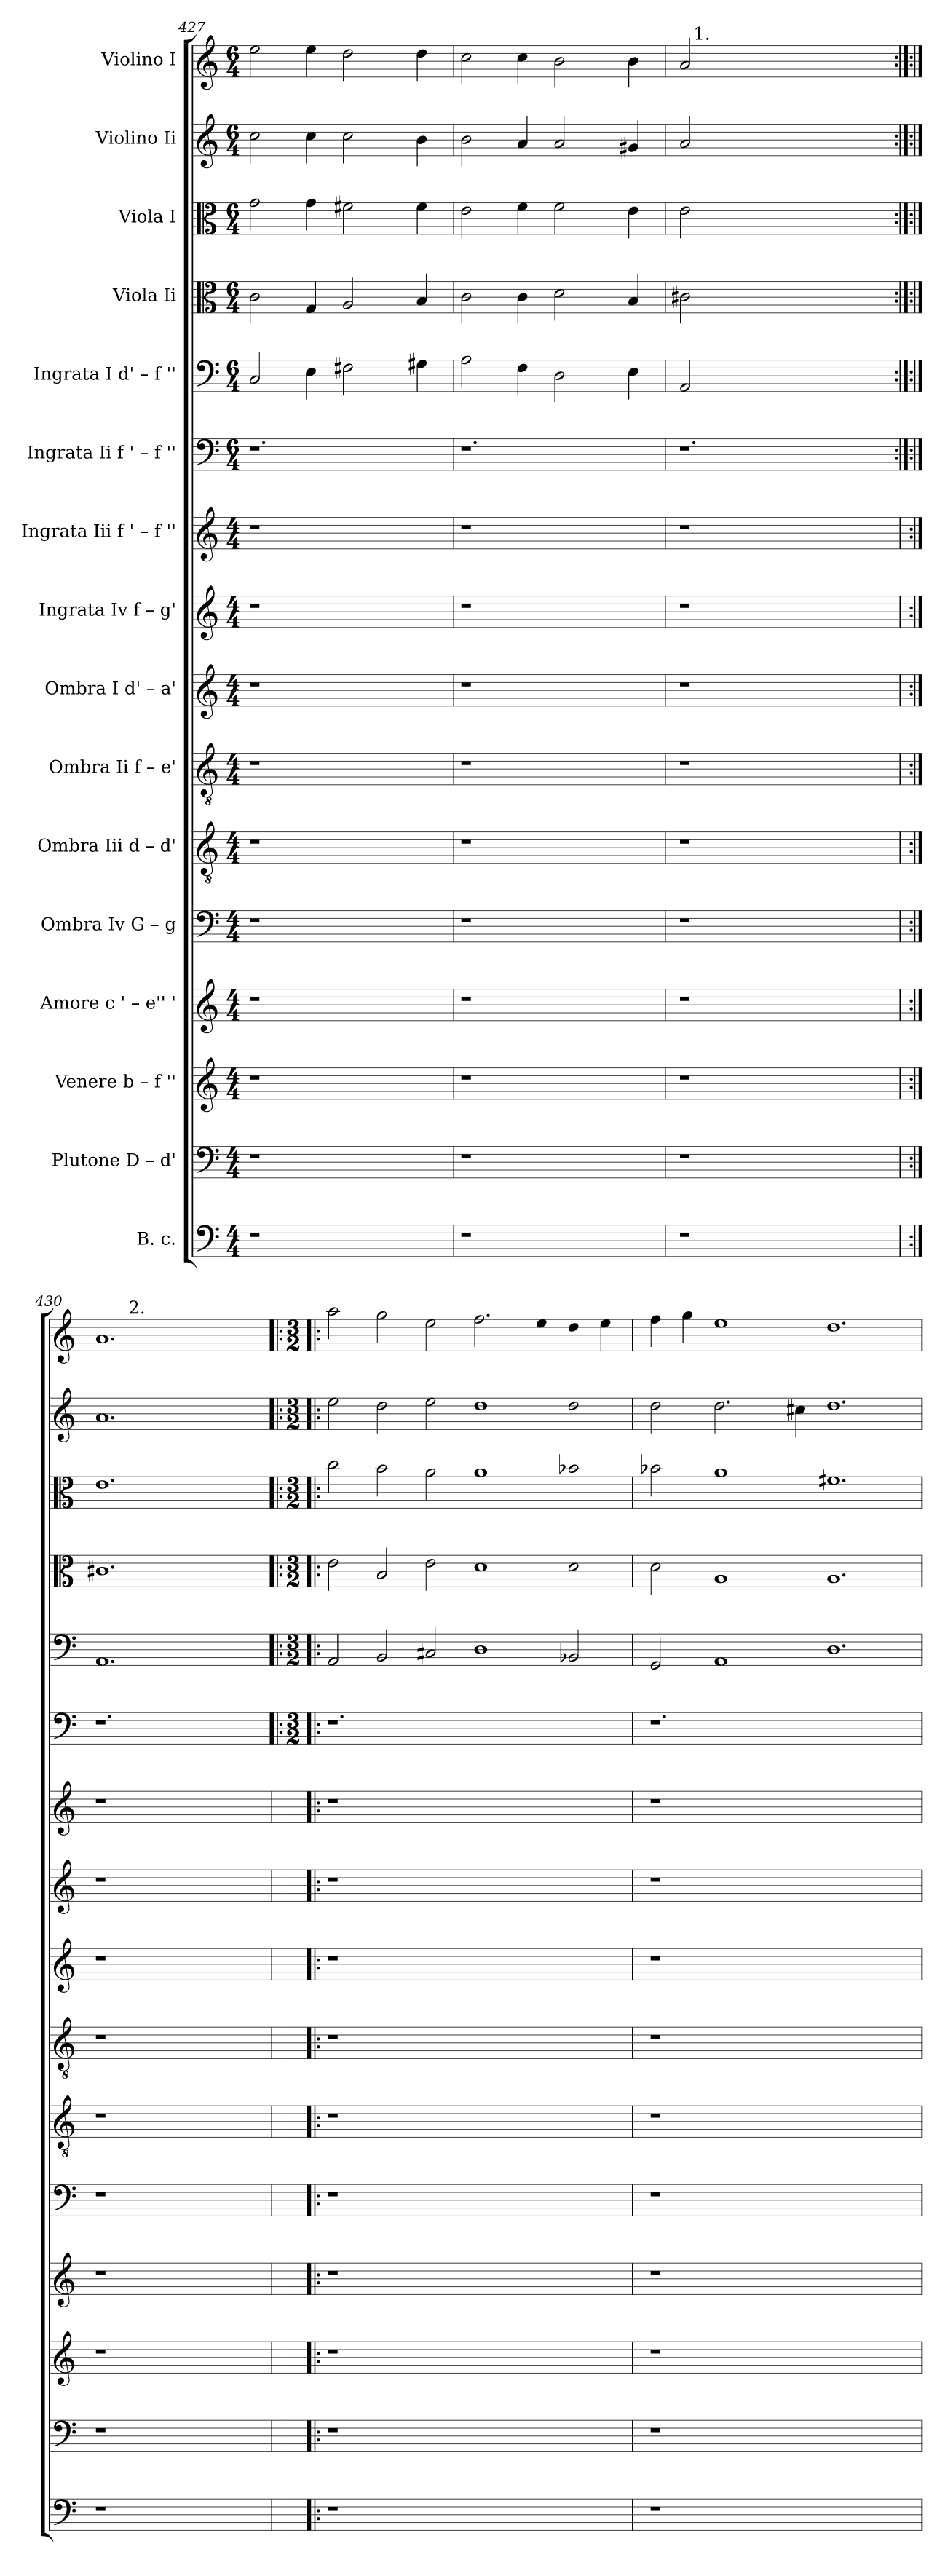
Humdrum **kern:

**kern	**kern	**kern	**kern	**kern	**kern	**kern	**kern	**kern	**kern	**kern	**kern	**kern	**kern	**kern	**kern	**text
*part16	*part15	*part14	*part13	*part12	*part11	*part10	*part9	*part8	*part7	*part6	*part5	*part4	*part3	*part2	*part1	*part1
*staff16	*staff15	*staff14	*staff13	*staff12	*staff11	*staff10	*staff9	*staff8	*staff7	*staff6	*staff5	*staff4	*staff3	*staff2	*staff1	*staff1
*I"B. c.	*I"Plutone  D – d'	*I"Venere  b – f ''	*I"Amore  c ' – e''  '	*I"Ombra Iv  G – g	*I"Ombra Iii  d – d'	*I"Ombra Ii  f – e'	*I"Ombra I  d' – a'	*I"Ingrata Iv  f – g'	*I"Ingrata Iii  f ' – f ''	*I"Ingrata Ii  f ' – f ''	*I"Ingrata I  d' – f ''	*I"Viola Ii	*I"Viola I	*I"Violino Ii	*I"Violino I	*
*clefF4	*clefF4	*clefG2	*clefG2	*clefF4	*clefGv2	*clefGv2	*clefG2	*clefG2	*clefG2	*clefF4	*clefF4	*clefC3	*clefC3	*clefG2	*clefG2	*
*k[]	*k[]	*k[]	*k[]	*k[]	*k[]	*k[]	*k[]	*k[]	*k[]	*k[]	*k[]	*k[]	*k[]	*k[]	*k[]	*
*C:	*C:	*C:	*C:	*C:	*C:	*C:	*C:	*C:	*C:	*C:	*C:	*C:	*C:	*C:	*C:	*
*M4/4	*M4/4	*M4/4	*M4/4	*M4/4	*M4/4	*M4/4	*M4/4	*M4/4	*M4/4	*M6/4	*M6/4	*M6/4	*M6/4	*M6/4	*M6/4	*
=427	=427	=427	=427	=427	=427	=427	=427	=427	=427	=427	=427	=427	=427	=427	=427	=427
!	!	!	!	!	!	!	!	!	!	!	!	!	!	!	!	!LO:LY:b:cj
1r	1r	1r	1r	1r	1r	1r	1r	1r	1r	1.r	2C/	2c\	2g\	2cc\	2ee\	.
!	!	!	!	!	!	!	!	!	!	!	!	!	!	!	!	!LO:LY:b:cj
.	.	.	.	.	.	.	.	.	.	.	4E\	4G/	4g\	4cc\	4ee\	.
!	!	!	!	!	!	!	!	!	!	!	!	!	!	!	!	!LO:LY:b:cj
.	.	.	.	.	.	.	.	.	.	.	2F#X\	2A/	2f#X\	2cc\	2dd\	.
2ryy	2ryy	2ryy	2ryy	2ryy	2ryy	2ryy	2ryy	2ryy	2ryy	.	.	.	.	.	.	.
!	!	!	!	!	!	!	!	!	!	!	!	!	!	!	!	!LO:LY:b:cj
.	.	.	.	.	.	.	.	.	.	.	4G#X\	4B/	4f#\	4b\	4dd\	.
!!LO:PB:g=z
=428	=428	=428	=428	=428	=428	=428	=428	=428	=428	=428	=428	=428	=428	=428	=428	=428
!	!	!	!	!	!	!	!	!	!	!	!	!	!	!	!	!LO:LY:b:cj
1r	1r	1r	1r	1r	1r	1r	1r	1r	1r	1.r	2A\	2c\	2e\	2b\	2cc\	.
!	!	!	!	!	!	!	!	!	!	!	!	!	!	!	!	!LO:LY:b:cj
.	.	.	.	.	.	.	.	.	.	.	4F\	4c\	4f\	4a/	4cc\	.
!	!	!	!	!	!	!	!	!	!	!	!	!	!	!	!	!LO:LY:b:cj
.	.	.	.	.	.	.	.	.	.	.	2D\	2d\	2f\	2a/	2b\	.
2ryy	2ryy	2ryy	2ryy	2ryy	2ryy	2ryy	2ryy	2ryy	2ryy	.	.	.	.	.	.	.
!	!	!	!	!	!	!	!	!	!	!	!	!	!	!	!	!LO:LY:b:cj
.	.	.	.	.	.	.	.	.	.	.	4E\	4B/	4e\	4g#/	4b\	.
=429	=429	=429	=429	=429	=429	=429	=429	=429	=429	=429	=429	=429	=429	=429	=429	=429
!	!	!	!	!	!	!	!	!	!	!	!	!	!	!	!	!LO:LY:b:cj
*	*	*	*	*	*	*	*	*	*	*	*	*	*	*	*^	*
1r	1r	1r	1r	1r	1r	1r	1r	1r	1r	1.r	2AA/	2c#X\	2e\	2a/	2a/	32.ryy	.
!	!	!	!	!	!	!	!	!	!	!	!	!	!	!	!	!LO:TX:a:t=1.	!
.	.	.	.	.	.	.	.	.	.	.	.	.	.	.	.	1ryy	.
.	.	.	.	.	.	.	.	.	.	.	1ryy	1ryy	1ryy	1ryy	1ryy	.	.
2ryy	2ryy	2ryy	2ryy	2ryy	2ryy	2ryy	2ryy	2ryy	2ryy	.	.	.	.	.	.	.	.
.	.	.	.	.	.	.	.	.	.	.	.	.	.	.	.	4ryy	.
.	.	.	.	.	.	.	.	.	.	.	.	.	.	.	.	8ryy	.
.	.	.	.	.	.	.	.	.	.	.	.	.	.	.	.	16ryy	.
.	.	.	.	.	.	.	.	.	.	.	.	.	.	.	.	64ryy	.
=430	=430	=430	=430	=430	=430	=430	=430	=430	=430	=430:|!	=430:|!	=430:|!	=430:|!	=430:|!	=430:|!	=430:|!	=430:|!
!	!	!	!	!	!	!	!	!	!	!	!	!	!	!	!	!	!LO:LY:b:cj
1r	1r	1r	1r	1r	1r	1r	1r	1r	1r	1.r	1.AA	1.c#X	1.e	1.a	1.a	8ryy	.
.	.	.	.	.	.	.	.	.	.	.	.	.	.	.	.	32.ryy	.
!	!	!	!	!	!	!	!	!	!	!	!	!	!	!	!	!LO:TX:a:t=2.	!
.	.	.	.	.	.	.	.	.	.	.	.	.	.	.	.	1ryy	.
2ryy	2ryy	2ryy	2ryy	2ryy	2ryy	2ryy	2ryy	2ryy	2ryy	.	.	.	.	.	.	.	.
.	.	.	.	.	.	.	.	.	.	.	.	.	.	.	.	4ryy	.
.	.	.	.	.	.	.	.	.	.	.	.	.	.	.	.	16ryy	.
.	.	.	.	.	.	.	.	.	.	.	.	.	.	.	.	64ryy	.
*	*	*	*	*	*	*	*	*	*	*	*	*	*	*	*v	*v	*
=431	=431	=431	=431	=431	=431	=431	=431	=431	=431	=431!|:	=431!|:	=431!|:	=431!|:	=431!|:	=431!|:	=431!|:
*	*	*	*	*	*	*	*	*	*	*M3/2	*M3/2	*M3/2	*M3/2	*M3/2	*M3/2	*
*	*	*	*	*	*	*	*	*	*	*	*	*	*	*	*^	*
!	!	!	!	!	!	!	!	!	!	!	!	!	!	!	!	!	!LO:LY:b:cj
*	*	*	*	*	*	*	*	*	*	*	*	*	*	*	*v	*v	*
1r	1r	1r	1r	1r	1r	1r	1r	1r	1r	1.r	2AA/	2e\	2cc\	2ee\	2aa\	.
!	!	!	!	!	!	!	!	!	!	!	!	!	!	!	!	!LO:LY:b:cj
.	.	.	.	.	.	.	.	.	.	.	2BB/	2B/	2b\	2dd\	2gg\	.
!	!	!	!	!	!	!	!	!	!	!	!	!	!	!	!	!LO:LY:b:cj
0ryy	0ryy	0ryy	0ryy	0ryy	0ryy	0ryy	0ryy	0ryy	0ryy	.	2C#X/	2e\	2a\	2ee\	2ee\	.
!	!	!	!	!	!	!	!	!	!	!	!	!	!	!	!	!LO:LY:b:cj
.	.	.	.	.	.	.	.	.	.	1.ryy	1D	1d	1a	1dd	2.ff\	.
!	!	!	!	!	!	!	!	!	!	!	!	!	!	!	!	!LO:LY:b:cj
.	.	.	.	.	.	.	.	.	.	.	.	.	.	.	4ee\	.
!	!	!	!	!	!	!	!	!	!	!	!	!	!	!	!	!LO:LY:b:cj
.	.	.	.	.	.	.	.	.	.	.	2BB-X/	2d\	2b-X\	2dd\	4dd\	.
!	!	!	!	!	!	!	!	!	!	!	!	!	!	!	!	!LO:LY:b:cj
.	.	.	.	.	.	.	.	.	.	.	.	.	.	.	4ee\	.
=432	=432	=432	=432	=432	=432	=432	=432	=432	=432	=432	=432	=432	=432	=432	=432	=432
!	!	!	!	!	!	!	!	!	!	!	!	!	!	!	!	!LO:LY:b:cj
1r	1r	1r	1r	1r	1r	1r	1r	1r	1r	1.r	2GG/	2d\	2b-X\	2dd\	4ff\	.
!	!	!	!	!	!	!	!	!	!	!	!	!	!	!	!	!LO:LY:b:cj
.	.	.	.	.	.	.	.	.	.	.	.	.	.	.	4gg\	.
!	!	!	!	!	!	!	!	!	!	!	!	!	!	!	!	!LO:LY:b:cj
.	.	.	.	.	.	.	.	.	.	.	1AA	1A	1a	2.dd\	1ee	.
0ryy	0ryy	0ryy	0ryy	0ryy	0ryy	0ryy	0ryy	0ryy	0ryy	.	.	.	.	.	.	.
.	.	.	.	.	.	.	.	.	.	.	.	.	.	4cc#X\	.	.
!	!	!	!	!	!	!	!	!	!	!	!	!	!	!	!	!LO:LY:b:cj
.	.	.	.	.	.	.	.	.	.	1.ryy	1.D	1.A	1.f#X	1.dd	1.dd	.
=	=	=	=	=	=	=	=	=	=	=	=	=	=	=	=	=
*-	*-	*-	*-	*-	*-	*-	*-	*-	*-	*-	*-	*-	*-	*-	*-	*-
